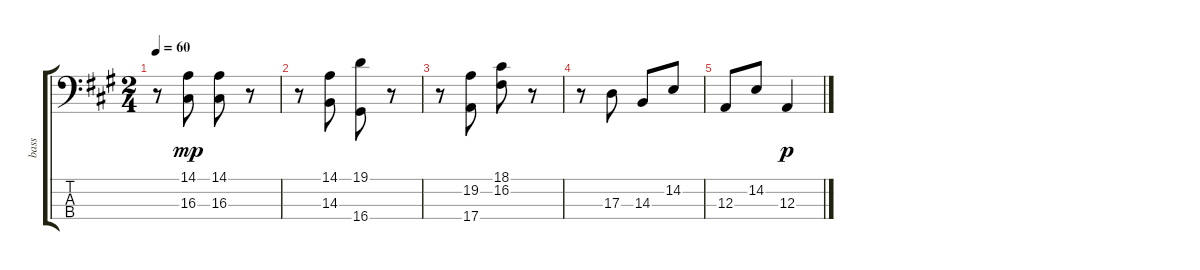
\track ("bass                " "bass      ") {instrument electricgrandpiano}
\staff {score tabs}
\tuning (G2 D2 A1 E1) {hide}
\ts (2 4)
\tempo 60
\clef f4
\ks a
r.8{dy mp} (14.1 16.3).8 (14.1 16.3).8 r.8 |
r.8 (14.1 14.3).8 (19.1 16.4).8 r.8 |
r.8 (19.2 17.4).8 (18.1 16.2).8 r.8 |
r.8 17.3.8 14.3.8 14.2.8 |
12.3.8 14.2.8 12.3.4{dy p}
